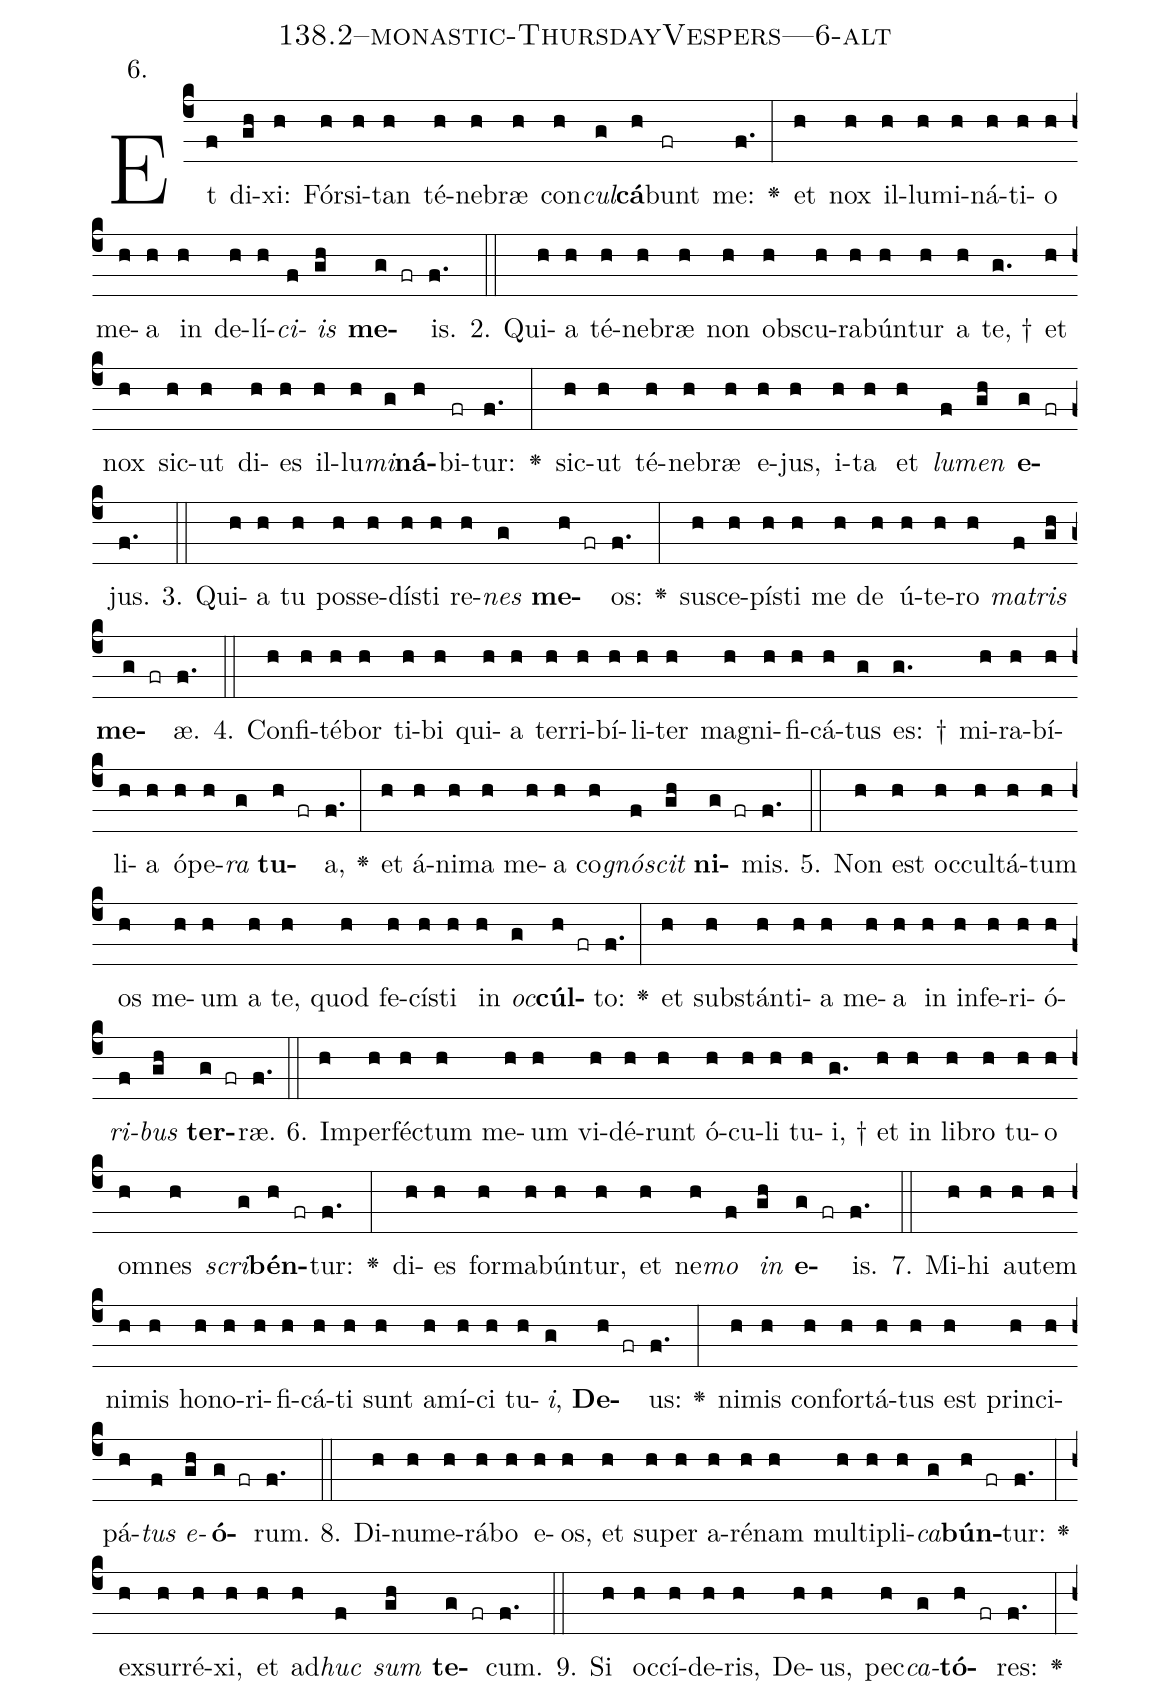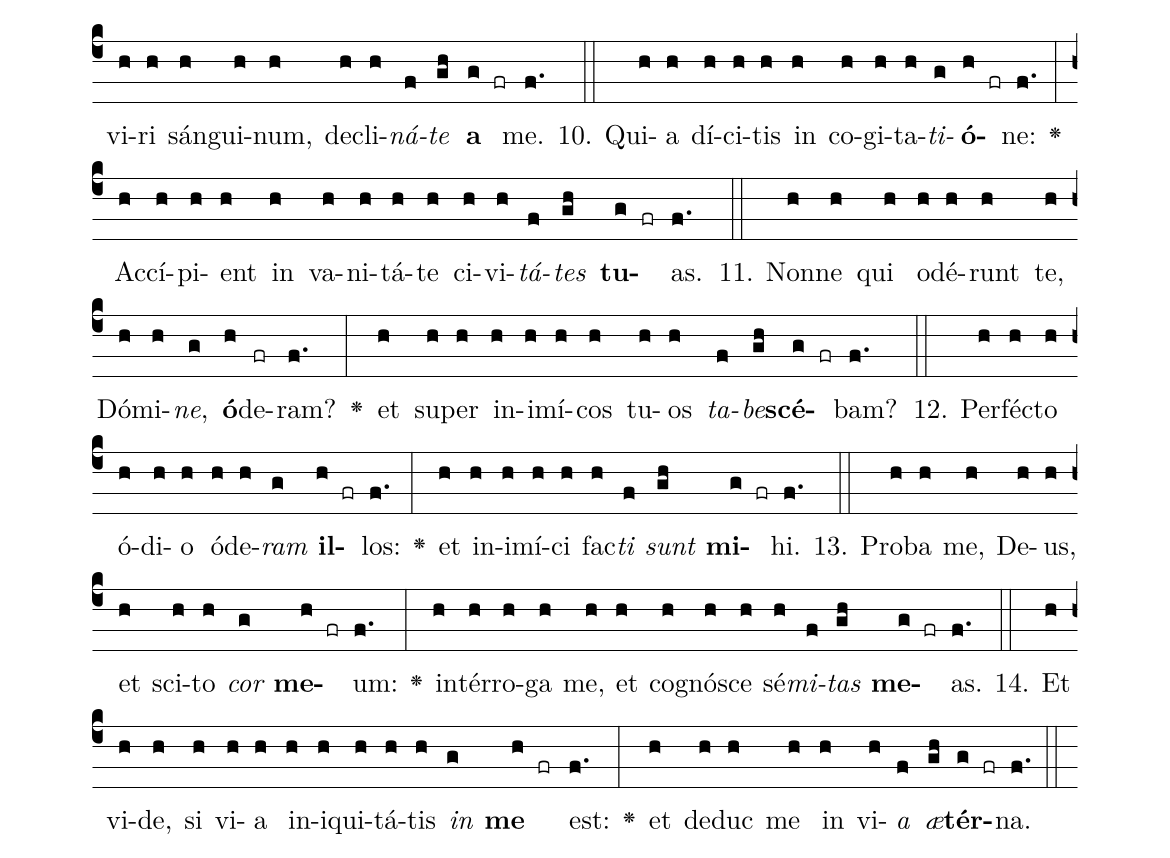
name: 138.2--monastic-ThursdayVespers---6-alt;
annotation: 6.;
%%
(c4)Et(f) di(gh)xi:(h) Fór(h)si(h)tan(h) té(h)ne(h)bræ(h) con(h)<i>cul</i>(g)<b>cá</b>(h)bunt(fr) me:(f.) <v>\greheightstar</v>(:) et(h) nox(h) il(h)lu(h)mi(h)ná(h)ti(h)o(h) me(h)a(h) in(h) de(h)lí(h)<i>ci</i>(f)<i>is</i>(gh) <b>me</b>(g fr)is.(f.) (::)
2. Qui(h)a(h) té(h)ne(h)bræ(h) non(h) obs(h)cu(h)ra(h)bún(h)tur(h) a(h) te, †(g.) et(h) nox(h) sic(h)ut(h) di(h)es(h) il(h)lu(h)<i>mi</i>(g)<b>ná</b>(h)bi(fr)tur:(f.) <v>\greheightstar</v>(:) sic(h)ut(h) té(h)ne(h)bræ(h) e(h)jus,(h) i(h)ta(h) et(h) <i>lu</i>(f)<i>men</i>(gh) <b>e</b>(g fr)jus.(f.) (::)
3. Qui(h)a(h) tu(h) pos(h)se(h)dís(h)ti(h) re(h)<i>nes</i>(g) <b>me</b>(h fr)os:(f.) <v>\greheightstar</v>(:) su(h)sce(h)pís(h)ti(h) me(h) de(h) ú(h)te(h)ro(h) <i>ma</i>(f)<i>tris</i>(gh) <b>me</b>(g fr)æ.(f.) (::)
4. Con(h)fi(h)té(h)bor(h) ti(h)bi(h) qui(h)a(h) ter(h)ri(h)bí(h)li(h)ter(h) ma(h)gni(h)fi(h)cá(h)tus(g) es: †(g.) mi(h)ra(h)bí(h)li(h)a(h) ó(h)pe(h)<i>ra</i>(g) <b>tu</b>(h fr)a,(f.) <v>\greheightstar</v>(:) et(h) á(h)ni(h)ma(h) me(h)a(h) co(h)<i>gnó</i>(f)<i>scit</i>(gh) <b>ni</b>(g fr)mis.(f.) (::)
5. Non(h) est(h) oc(h)cul(h)tá(h)tum(h) os(h) me(h)um(h) a(h) te,(h) quod(h) fe(h)cís(h)ti(h) in(h) <i>oc</i>(g)<b>cúl</b>(h fr)to:(f.) <v>\greheightstar</v>(:) et(h) sub(h)stán(h)ti(h)a(h) me(h)a(h) in(h) in(h)fe(h)ri(h)ó(h)<i>ri</i>(f)<i>bus</i>(gh) <b>ter</b>(g fr)ræ.(f.) (::)
6. Im(h)per(h)féc(h)tum(h) me(h)um(h) vi(h)dé(h)runt(h) ó(h)cu(h)li(h) tu(h)i, †(g.) et(h) in(h) li(h)bro(h) tu(h)o(h) om(h)nes(h) <i>scri</i>(g)<b>bén</b>(h fr)tur:(f.) <v>\greheightstar</v>(:) di(h)es(h) for(h)ma(h)bún(h)tur,(h) et(h) ne(h)<i>mo</i>(f) <i>in</i>(gh) <b>e</b>(g fr)is.(f.) (::)
7. Mi(h)hi(h) au(h)tem(h) ni(h)mis(h) ho(h)no(h)ri(h)fi(h)cá(h)ti(h) sunt(h) a(h)mí(h)ci(h) tu(h)<i>i</i>,(g) <b>De</b>(h fr)us:(f.) <v>\greheightstar</v>(:) ni(h)mis(h) con(h)for(h)tá(h)tus(h) est(h) prin(h)ci(h)pá(h)<i>tus</i>(f) <i>e</i>(gh)<b>ó</b>(g fr)rum.(f.) (::)
8. Di(h)nu(h)me(h)rá(h)bo(h) e(h)os,(h) et(h) su(h)per(h) a(h)ré(h)nam(h) mul(h)ti(h)pli(h)<i>ca</i>(g)<b>bún</b>(h fr)tur:(f.) <v>\greheightstar</v>(:) ex(h)sur(h)ré(h)xi,(h) et(h) ad(h)<i>huc</i>(f) <i>sum</i>(gh) <b>te</b>(g fr)cum.(f.) (::)
9. Si(h) oc(h)cí(h)de(h)ris,(h) De(h)us,(h) pec(h)<i>ca</i>(g)<b>tó</b>(h fr)res:(f.) <v>\greheightstar</v>(:) vi(h)ri(h) sán(h)gui(h)num,(h) de(h)cli(h)<i>ná</i>(f)<i>te</i>(gh) <b>a</b>(g fr) me.(f.) (::)
10. Qui(h)a(h) dí(h)ci(h)tis(h) in(h) co(h)gi(h)ta(h)<i>ti</i>(g)<b>ó</b>(h fr)ne:(f.) <v>\greheightstar</v>(:) Ac(h)cí(h)pi(h)ent(h) in(h) va(h)ni(h)tá(h)te(h) ci(h)vi(h)<i>tá</i>(f)<i>tes</i>(gh) <b>tu</b>(g fr)as.(f.) (::)
11. Non(h)ne(h) qui(h) o(h)dé(h)runt(h) te,(h) Dó(h)mi(h)<i>ne</i>,(g) <b>ó</b>(h)de(fr)ram?(f.) <v>\greheightstar</v>(:) et(h) su(h)per(h) in(h)i(h)mí(h)cos(h) tu(h)os(h) <i>ta</i>(f)<i>be</i>(gh)<b>scé</b>(g fr)bam?(f.) (::)
12. Per(h)féc(h)to(h) ó(h)di(h)o(h) ó(h)de(h)<i>ram</i>(g) <b>il</b>(h fr)los:(f.) <v>\greheightstar</v>(:) et(h) in(h)i(h)mí(h)ci(h) fac(h)<i>ti</i>(f) <i>sunt</i>(gh) <b>mi</b>(g fr)hi.(f.) (::)
13. Pro(h)ba(h) me,(h) De(h)us,(h) et(h) sci(h)to(h) <i>cor</i>(g) <b>me</b>(h fr)um:(f.) <v>\greheightstar</v>(:) in(h)tér(h)ro(h)ga(h) me,(h) et(h) co(h)gnó(h)sce(h) sé(h)<i>mi</i>(f)<i>tas</i>(gh) <b>me</b>(g fr)as.(f.) (::)
14. Et(h) vi(h)de,(h) si(h) vi(h)a(h) in(h)i(h)qui(h)tá(h)tis(h) <i>in</i>(g) <b>me</b>(h fr) est:(f.) <v>\greheightstar</v>(:) et(h) de(h)duc(h) me(h) in(h) vi(h)<i>a</i>(f) <i>æ</i>(gh)<b>tér</b>(g fr)na.(f.) (::)
